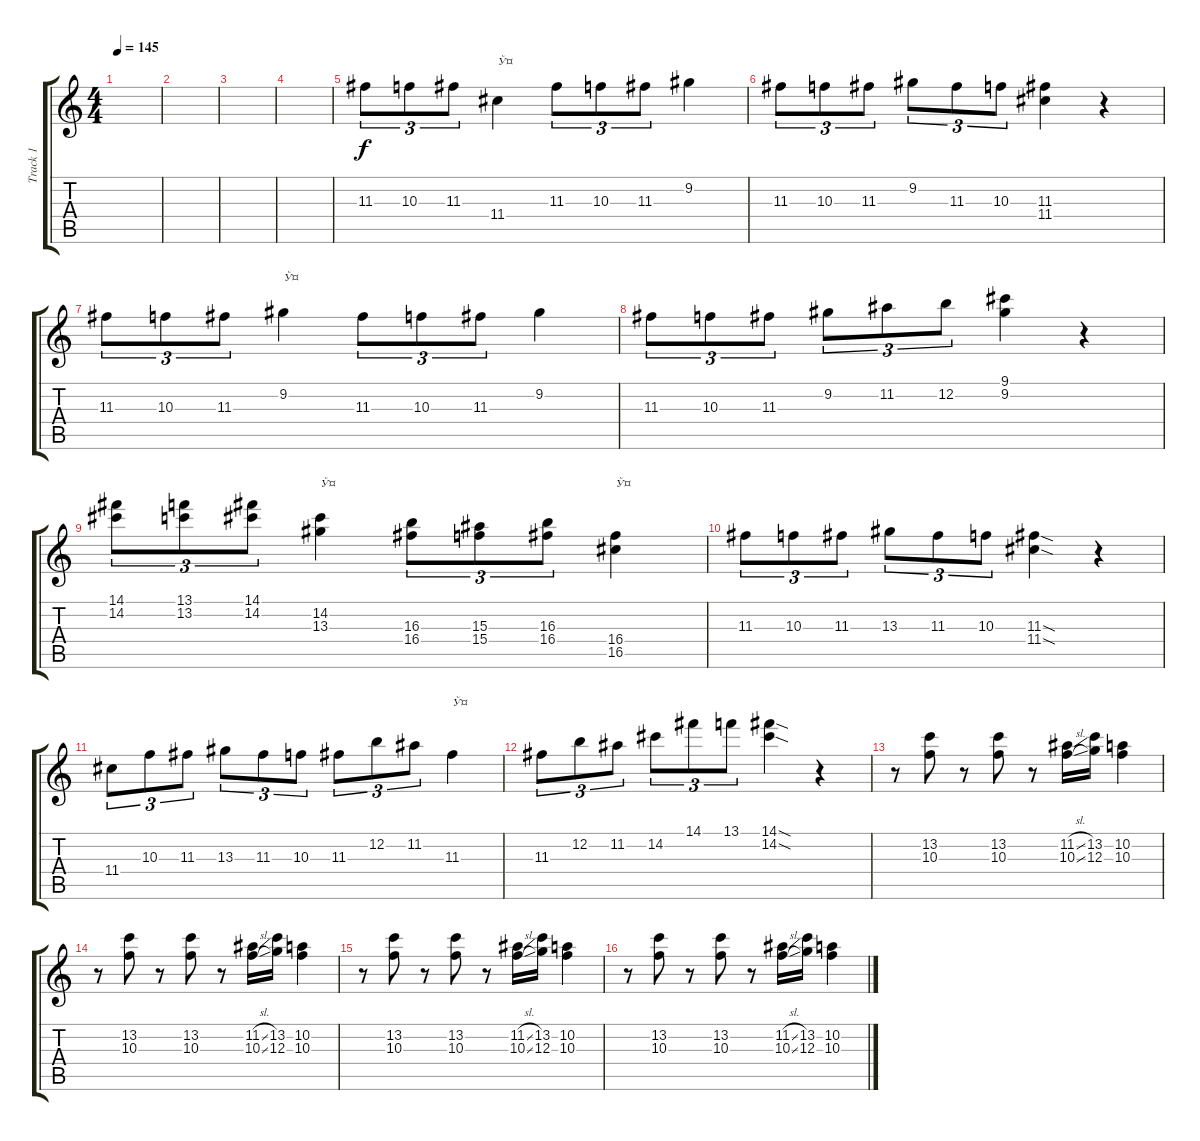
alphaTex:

\track ("Track 1" "Track 1") {instrument electricguitarclean}
\staff {score tabs}
\tuning (E4 B3 G3 D3 A2 E2) {hide}
\ts (4 4)
\tempo 145
\clef g2
\ks c
|
|
|
|
11.3.8{tu (3 2)} 10.3.8{tu (3 2)} 11.3.8{tu (3 2)} 11.4.4{txt "Ў¤"} 11.3.8{tu (3 2)} 10.3.8{tu (3 2)} 11.3.8{tu (3 2)} 9.2.4 |
11.3.8{tu (3 2)} 10.3.8{tu (3 2)} 11.3.8{tu (3 2)} 9.2.8{tu (3 2)} 11.3.8{tu (3 2)} 10.3.8{tu (3 2)} (11.3 11.4).4 r.4 |
11.3.8{tu (3 2)} 10.3.8{tu (3 2)} 11.3.8{tu (3 2)} 9.2.4{txt "Ў¤"} 11.3.8{tu (3 2)} 10.3.8{tu (3 2)} 11.3.8{tu (3 2)} 9.2.4 |
11.3.8{tu (3 2)} 10.3.8{tu (3 2)} 11.3.8{tu (3 2)} 9.2.8{tu (3 2)} 11.2.8{tu (3 2)} 12.2.8{tu (3 2)} (9.1 9.2).4 r.4 |
(14.1 14.2).8{tu (3 2)} (13.1 13.2).8{tu (3 2)} (14.1 14.2).8{tu (3 2)} (14.2 13.3).4{txt "Ў¤"} (16.3 16.4).8{tu (3 2)} (15.3 15.4).8{tu (3 2)} (16.3 16.4).8{tu (3 2)} (16.4 16.5).4{txt "Ў¤"} |
11.3.8{tu (3 2)} 10.3.8{tu (3 2)} 11.3.8{tu (3 2)} 13.3.8{tu (3 2)} 11.3.8{tu (3 2)} 10.3.8{tu (3 2)} (11.3{sod} 11.4{sod}).4 r.4 |
11.4.8{tu (3 2)} 10.3.8{tu (3 2)} 11.3.8{tu (3 2)} 13.3.8{tu (3 2)} 11.3.8{tu (3 2)} 10.3.8{tu (3 2)} 11.3.8{tu (3 2)} 12.2.8{tu (3 2)} 11.2.8{tu (3 2)} 11.3.4{txt "Ў¤"} |
11.3.8{tu (3 2)} 12.2.8{tu (3 2)} 11.2.8{tu (3 2)} 14.2.8{tu (3 2)} 14.1.8{tu (3 2)} 13.1.8{tu (3 2)} (14.1{sod} 14.2{sod}).4 r.4 |
r.8 (13.2 10.3).8 r.8 (13.2 10.3).8 r.8 (11.2{sl} 10.3{sl}).16 (13.2 12.3).16 (10.2 10.3).4 |
r.8 (13.2 10.3).8 r.8 (13.2 10.3).8 r.8 (11.2{sl} 10.3{sl}).16 (13.2 12.3).16 (10.2 10.3).4 |
r.8 (13.2 10.3).8 r.8 (13.2 10.3).8 r.8 (11.2{sl} 10.3{sl}).16 (13.2 12.3).16 (10.2 10.3).4 |
r.8 (13.2 10.3).8 r.8 (13.2 10.3).8 r.8 (11.2{sl} 10.3{sl}).16 (13.2 12.3).16 (10.2 10.3).4
